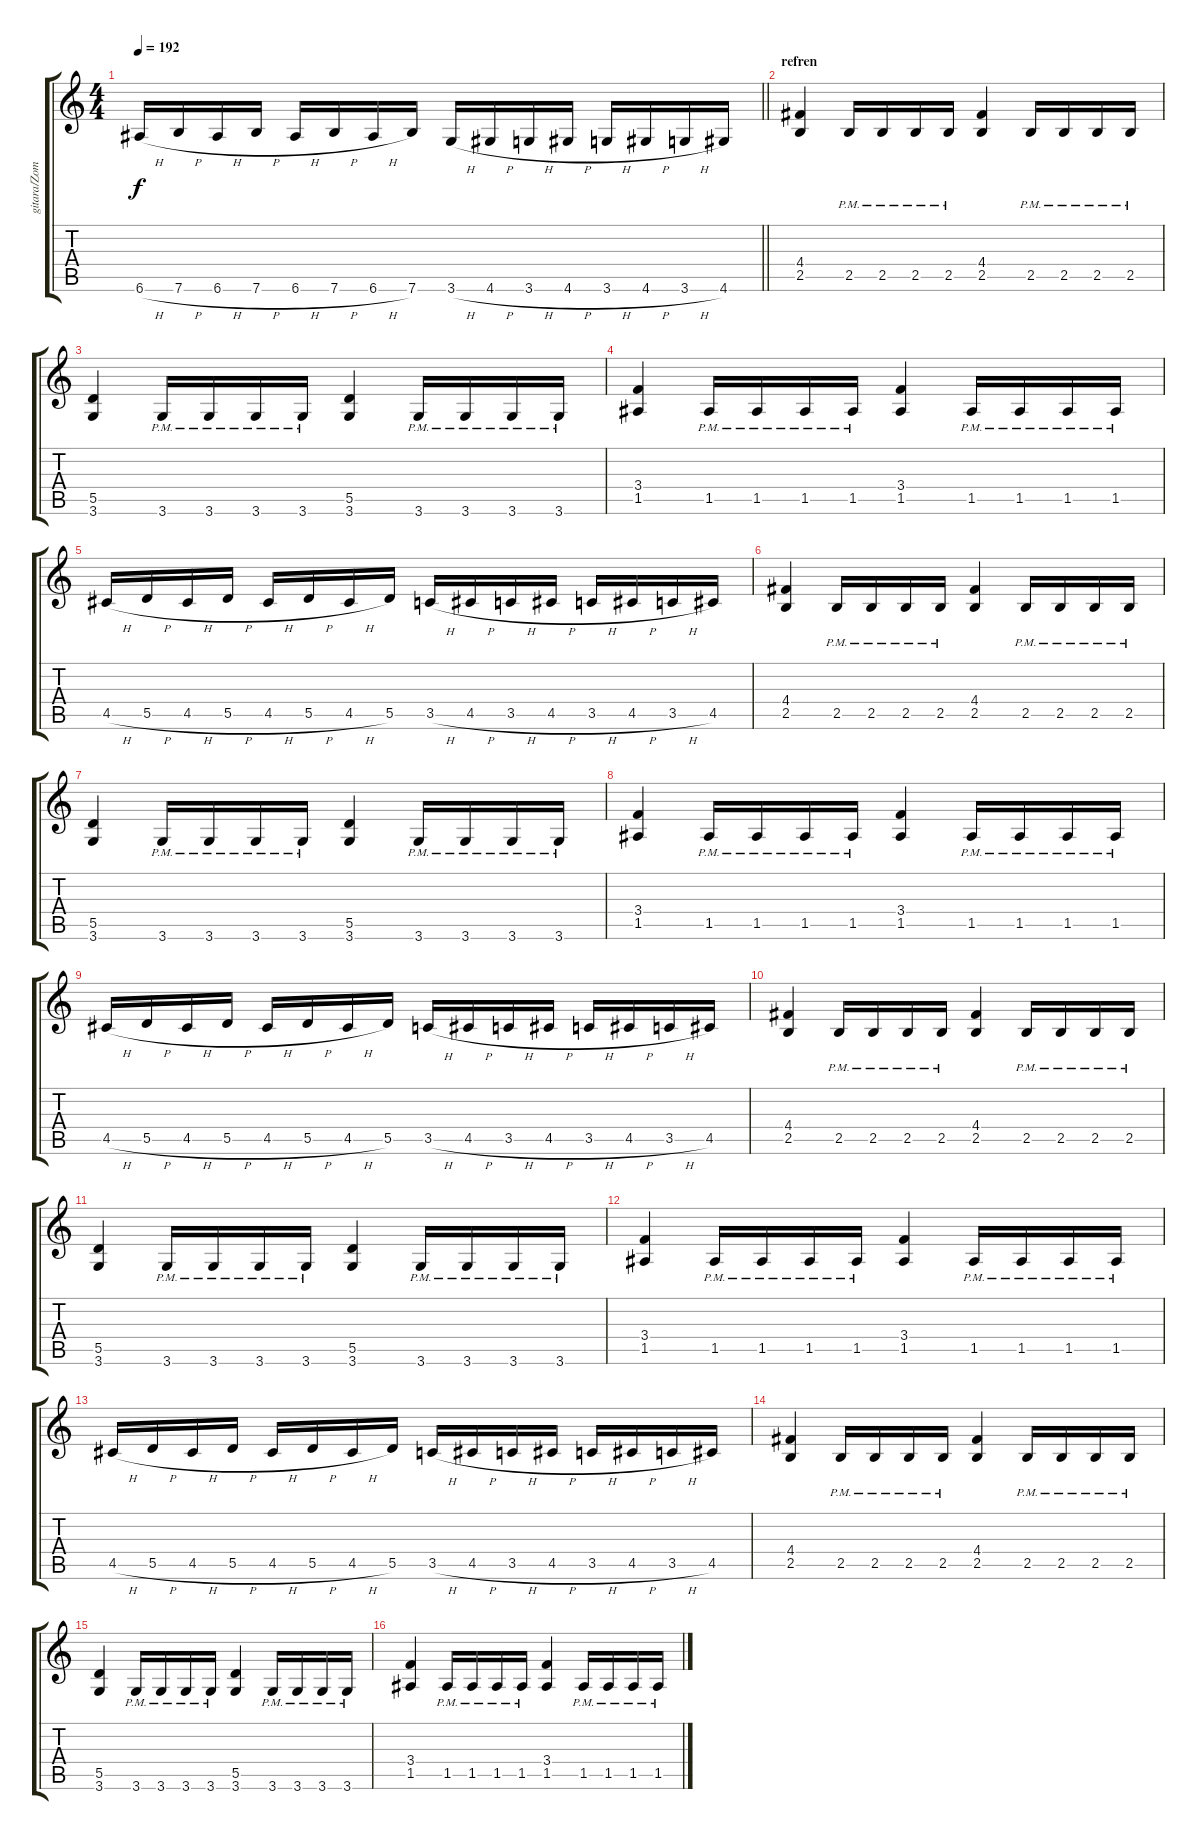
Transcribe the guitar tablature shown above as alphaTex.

\track ("gitara/Zombi Zlikovac" "gitara/Zom") {instrument distortionguitar}
\staff {score tabs}
\tuning (E4 B3 G3 D3 A2 E2) {hide}
\ts (4 4)
\tempo 192
\clef g2
\barLineRight lightlight
\ks c
6.6{h}.16{dy f} 7.6{h}.16 6.6{h}.16 7.6{h}.16 6.6{h}.16 7.6{h}.16 6.6{h}.16 7.6.16 3.6{h}.16 4.6{h}.16 3.6{h}.16 4.6{h}.16 3.6{h}.16 4.6{h}.16 3.6{h}.16 4.6.16 |
\section ("" "refren")
(4.4 2.5).4 2.5{pm}.16 2.5{pm}.16 2.5{pm}.16 2.5{pm}.16 (4.4 2.5).4 2.5{pm}.16 2.5{pm}.16 2.5{pm}.16 2.5{pm}.16 |
(5.5 3.6).4 3.6{pm}.16 3.6{pm}.16 3.6{pm}.16 3.6{pm}.16 (5.5 3.6).4 3.6{pm}.16 3.6{pm}.16 3.6{pm}.16 3.6{pm}.16 |
(3.4 1.5).4 1.5{pm}.16 1.5{pm}.16 1.5{pm}.16 1.5{pm}.16 (3.4 1.5).4 1.5{pm}.16 1.5{pm}.16 1.5{pm}.16 1.5{pm}.16 |
4.5{h}.16 5.5{h}.16 4.5{h}.16 5.5{h}.16 4.5{h}.16 5.5{h}.16 4.5{h}.16 5.5.16 3.5{h}.16 4.5{h}.16 3.5{h}.16 4.5{h}.16 3.5{h}.16 4.5{h}.16 3.5{h}.16 4.5.16 |
(4.4 2.5).4 2.5{pm}.16 2.5{pm}.16 2.5{pm}.16 2.5{pm}.16 (4.4 2.5).4 2.5{pm}.16 2.5{pm}.16 2.5{pm}.16 2.5{pm}.16 |
(5.5 3.6).4 3.6{pm}.16 3.6{pm}.16 3.6{pm}.16 3.6{pm}.16 (5.5 3.6).4 3.6{pm}.16 3.6{pm}.16 3.6{pm}.16 3.6{pm}.16 |
(3.4 1.5).4 1.5{pm}.16 1.5{pm}.16 1.5{pm}.16 1.5{pm}.16 (3.4 1.5).4 1.5{pm}.16 1.5{pm}.16 1.5{pm}.16 1.5{pm}.16 |
4.5{h}.16 5.5{h}.16 4.5{h}.16 5.5{h}.16 4.5{h}.16 5.5{h}.16 4.5{h}.16 5.5.16 3.5{h}.16 4.5{h}.16 3.5{h}.16 4.5{h}.16 3.5{h}.16 4.5{h}.16 3.5{h}.16 4.5.16 |
(4.4 2.5).4 2.5{pm}.16 2.5{pm}.16 2.5{pm}.16 2.5{pm}.16 (4.4 2.5).4 2.5{pm}.16 2.5{pm}.16 2.5{pm}.16 2.5{pm}.16 |
(5.5 3.6).4 3.6{pm}.16 3.6{pm}.16 3.6{pm}.16 3.6{pm}.16 (5.5 3.6).4 3.6{pm}.16 3.6{pm}.16 3.6{pm}.16 3.6{pm}.16 |
(3.4 1.5).4 1.5{pm}.16 1.5{pm}.16 1.5{pm}.16 1.5{pm}.16 (3.4 1.5).4 1.5{pm}.16 1.5{pm}.16 1.5{pm}.16 1.5{pm}.16 |
4.5{h}.16 5.5{h}.16 4.5{h}.16 5.5{h}.16 4.5{h}.16 5.5{h}.16 4.5{h}.16 5.5.16 3.5{h}.16 4.5{h}.16 3.5{h}.16 4.5{h}.16 3.5{h}.16 4.5{h}.16 3.5{h}.16 4.5.16 |
(4.4 2.5).4 2.5{pm}.16 2.5{pm}.16 2.5{pm}.16 2.5{pm}.16 (4.4 2.5).4 2.5{pm}.16 2.5{pm}.16 2.5{pm}.16 2.5{pm}.16 |
(5.5 3.6).4 3.6{pm}.16 3.6{pm}.16 3.6{pm}.16 3.6{pm}.16 (5.5 3.6).4 3.6{pm}.16 3.6{pm}.16 3.6{pm}.16 3.6{pm}.16 |
(3.4 1.5).4 1.5{pm}.16 1.5{pm}.16 1.5{pm}.16 1.5{pm}.16 (3.4 1.5).4 1.5{pm}.16 1.5{pm}.16 1.5{pm}.16 1.5{pm}.16
